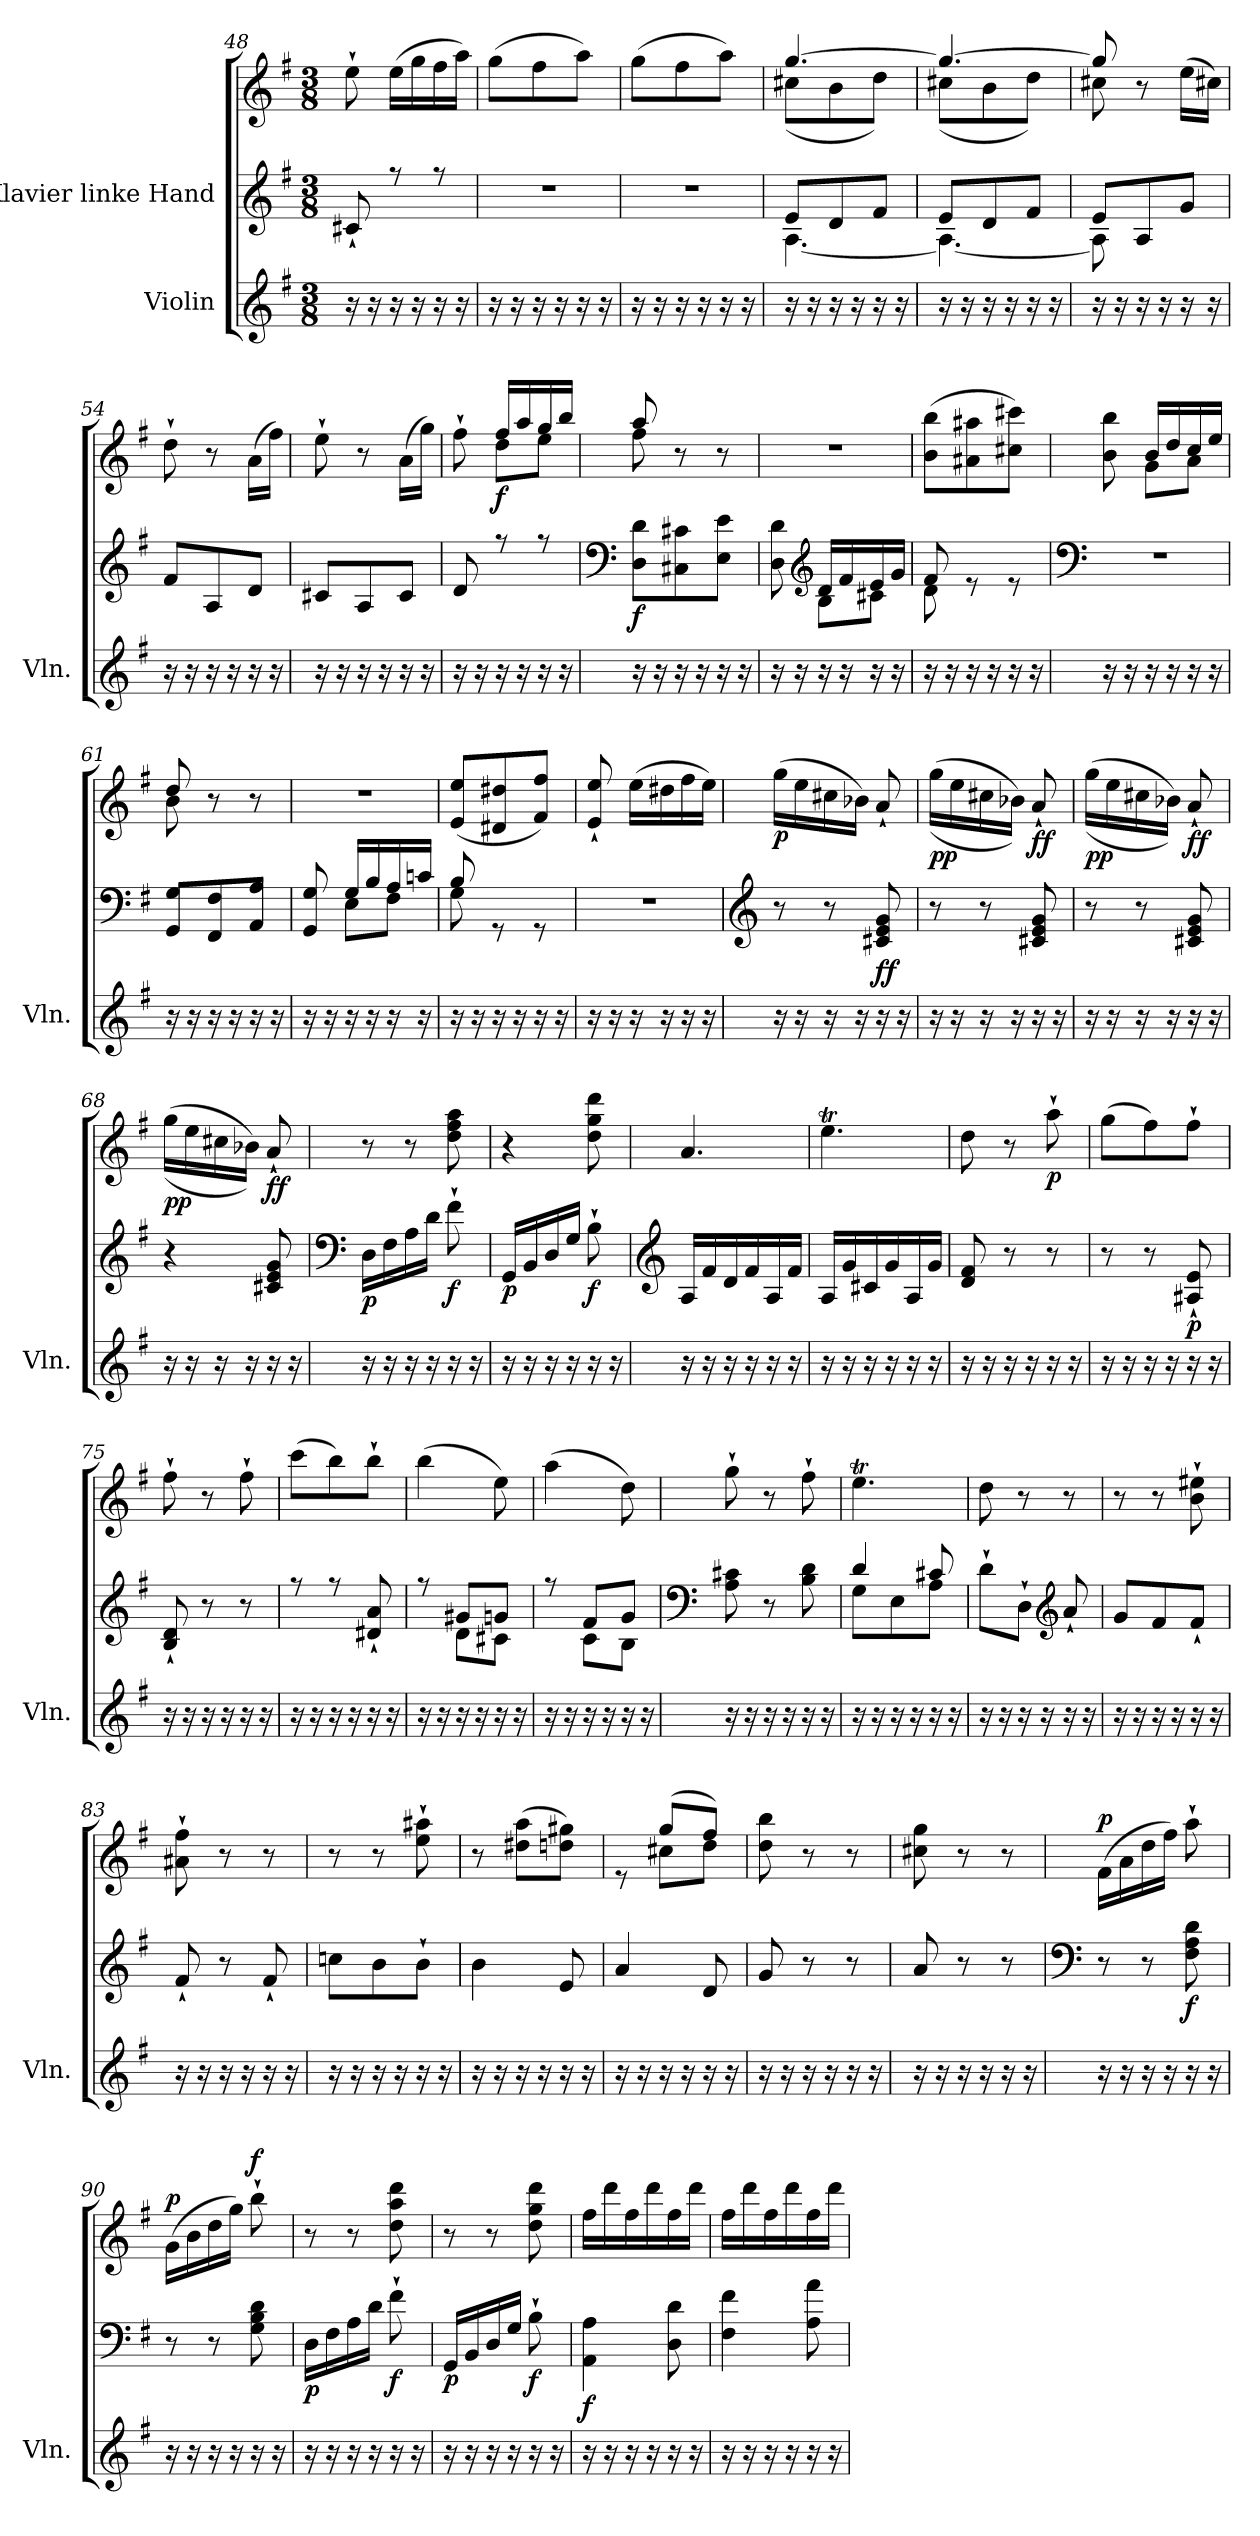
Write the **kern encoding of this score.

**kern	**kern	**kern	**dynam
*part2	*part1	*part1	*part1
*staff3	*staff2	*staff1	*staff1/2
*I"Violin	*I"Klavier linke Hand	*	*
*I'Vln.	*	*	*
*clefG2	*clefG2	*clefG2	*
*k[f#]	*k[f#]	*k[f#]	*
*M3/8	*M3/8	*M3/8	*
=48	=48	=48	=48
*	*^	*	*
16r	4.ryy	8c#X`/	8ee`\	.
16r	.	.	.	.
16r	.	8rff	(>16ee\LL	.
16r	.	.	16gg\	.
16r	.	8rff	16ff#\	.
16r	.	.	16aa\JJ)	.
*	*v	*v	*	*
=49	=49	=49	=49
16r	4.r	(>8gg\L	.
16r	.	.	.
16r	.	8ff#\	.
16r	.	.	.
16r	.	8aa\J)	.
16r	.	.	.
!!LO:LB:g=z
=50	=50	=50	=50
16r	4.r	(>8gg\L	.
16r	.	.	.
16r	.	8ff#\	.
16r	.	.	.
16r	.	8aa\J)	.
16r	.	.	.
=51	=51	=51	=51
*	*^	*^	*
16r	8e/L	[4.A\	[4.gg/	(<8cc#X\L	.
16r	.	.	.	.	.
16r	8d/	.	.	8b\	.
16r	.	.	.	.	.
16r	8f#/J	.	.	8dd\J)	.
16r	.	.	.	.	.
=52	=52	=52	=52	=52	=52
16r	8e/L	4.A\_	4.gg/_	(<8cc#X\L	.
16r	.	.	.	.	.
16r	8d/	.	.	8b\	.
16r	.	.	.	.	.
16r	8f#/J	.	.	8dd\J)	.
16r	.	.	.	.	.
=53	=53	=53	=53	=53	=53
16r	8e/L	8A\]	8gg/]	8cc#X\	.
16r	.	.	.	.	.
16r	8A/	4ryy	8r	4ryy	.
16r	.	.	.	.	.
16r	8g/J	.	(>16ee\LL	.	.
16r	.	.	16cc#X\JJ)	.	.
*	*	*	*v	*v	*
=54	=54	=54	=54	=54
16r	4.ryy	8f#/L	8dd`\	.
16r	.	.	.	.
16r	.	8A/	8r	.
16r	.	.	.	.
16r	.	8d/J	(>16a\LL	.
16r	.	.	16ff#\JJ)	.
=55	=55	=55	=55	=55
16r	4.ryy	8c#X/L	8ee`\	.
16r	.	.	.	.
16r	.	8A/	8r	.
16r	.	.	.	.
16r	.	8c#/J	(>16a\LL	.
16r	.	.	16gg\JJ)	.
=56	=56	=56	=56	=56
*	*	*	*^	*
16r	4.ryy	8d/	8ff#`\	8ryy	.
16r	.	.	.	.	.
!	!	!	!	!	!LO:DY:b
16r	.	8rff	16ff#/LL	8dd\L	f
16r	.	.	16aa/	.	.
16r	.	8rff	16gg/	8ee\J	.
16r	.	.	16bb/JJ	.	.
*	*v	*v	*	*	*
!!LO:LB:g=z	!!
=57	=57	=57	=57	=57
*	*clefF4	*	*	*
!	!	!	!	!LO:DY:b=2
16r	8D\ 8d\L	8aa/	8ff#\	f
16r	.	.	.	.
16r	8C#X\ 8c#X\	8r	4ryy	.
16r	.	.	.	.
16r	8E\ 8e\J	8r	.	.
16r	.	.	.	.
*	*	*v	*v	*
=58	=58	=58	=58
*	*^	*	*
16r	8D\ 8d\	8ryy	4.r	.
16r	.	.	.	.
*	*clefG2	*	*	*
16r	16d/LL	8B\L	.	.
16r	16f#/	.	.	.
16r	16e/	8c#X\J	.	.
16r	16g/JJ	.	.	.
=59	=59	=59	=59	=59
16r	8f#/	8d\	(>8b\ 8bb\L	.
16r	.	.	.	.
16r	8re	4ryy	8a#X\ 8aa#X\	.
16r	.	.	.	.
16r	8re	.	8cc#X\ 8ccc#X\J)	.
16r	.	.	.	.
*	*v	*v	*	*
=60	=60	=60	=60
*	*clefF4	*	*
*	*	*^	*
16r	4.r	8b\ 8bb\	8ryy	.
16r	.	.	.	.
16r	.	16b/LL	8g\L	.
16r	.	16dd/	.	.
16r	.	16cc/	8a\J	.
16r	.	16ee/JJ	.	.
=61	=61	=61	=61	=61
*	*^	*	*	*
16r	4.ryy	8GG/ 8G/L	8dd/	8b\	.
16r	.	.	.	.	.
16r	.	8FF#/ 8F#/	8r	4ryy	.
16r	.	.	.	.	.
16r	.	8AA/ 8A/J	8r	.	.
16r	.	.	.	.	.
*	*	*	*v	*v	*
=62	=62	=62	=62	=62
16r	8ryy	8GG/ 8G/	4.r	.
16r	.	.	.	.
16r	16G/LL	8E\L	.	.
16r	16B/	.	.	.
16r	16A/	8F#\J	.	.
16r	16cn/JJ	.	.	.
=63	=63	=63	=63	=63
*	*	*	*^	*
16r	8B/	8G\	4.ryy	(<8e/ 8ee/L	.
16r	.	.	.	.	.
16r	8rGG	4ryy	.	8d#X/ 8dd#X/	.
16r	.	.	.	.	.
16r	8rGG	.	.	8f#/ 8ff#/J)	.
16r	.	.	.	.	.
*	*v	*v	*	*	*
*	*	*v	*v	*
!!LO:LB:g=z
=64	=64	=64	=64
16r	4.r	8e/` 8ee/`	.
16r	.	.	.
16r	.	(>16ee\LL	.
16r	.	16dd#X\	.
16r	.	16ff#\	.
16r	.	16ee\JJ)	.
=65	=65	=65	=65
*	*clefG2	*	*
!	!	!	!LO:DY:b
16r	8r	(>16gg\LL	p
16r	.	16ee\	.
16r	8r	16cc#X\	.
16r	.	16b-X\JJ)	.
!	!	!	!LO:DY:b=2
!	!	!	!LO:DY:n=1:b
16r	8c#X/ 8e/ 8g/	8a`/	f f
16r	.	.	.
=66	=66	=66	=66
!	!	!	!LO:DY:b
!	!	!	!LO:DY:n=1:b
16r	8r	(>(>16gg\LL	p p
16r	.	16ee\	.
16r	8r	16cc#X\	.
16r	.	16b-X\JJ))	.
!	!	!	!LO:DY:n=2:b
!	!	!	!LO:DY:n=3:b
16r	8c#X/ 8e/ 8g/	8a`/	f f
16r	.	.	.
=67	=67	=67	=67
!	!	!	!LO:DY:b
!	!	!	!LO:DY:n=1:b
16r	8r	(>(>16gg\LL	p p
16r	.	16ee\	.
16r	8r	16cc#X\	.
16r	.	16b-X\JJ))	.
!	!	!	!LO:DY:n=2:b
!	!	!	!LO:DY:n=3:b
16r	8c#X/ 8e/ 8g/	8a`/	f f
16r	.	.	.
=68	=68	=68	=68
!	!	!	!LO:DY:b
!	!	!	!LO:DY:n=1:b
16r	4r	(>(>16gg\LL	p p
16r	.	16ee\	.
16r	.	16cc#X\	.
16r	.	16b-X\JJ))	.
!	!	!	!LO:DY:n=2:b
!	!	!	!LO:DY:n=3:b
16r	8c#X/ 8e/ 8g/	8a`/	f f
16r	.	.	.
=69	=69	=69	=69
*	*clefF4	*	*
!	!	!	!LO:DY:b=2
16r	16D\LL	8r	p
16r	16F#\	.	.
16r	16A\	8r	.
16r	16d\JJ	.	.
!	!	!	!LO:DY:b=2
16r	8f#`\	8dd\ 8ff#\ 8aa\	f
16r	.	.	.
!!LO:PB:g=z
=70	=70	=70	=70
!	!	!	!LO:DY:b=2
16r	16GG/LL	4r	p
16r	16BB/	.	.
16r	16D/	.	.
16r	16G/JJ	.	.
!	!	!	!LO:DY:b=2
16r	8B`\	8dd\ 8gg\ 8ddd\	f
16r	.	.	.
=71	=71	=71	=71
*	*clefG2	*	*
16r	16A/LL	4.a/	.
16r	16f#/	.	.
16r	16d/	.	.
16r	16f#/	.	.
16r	16A/	.	.
16r	16f#/JJ	.	.
=72	=72	=72	=72
16r	16A/LL	4.eeT\	.
16r	16g/	.	.
16r	16c#X/	.	.
16r	16g/	.	.
16r	16A/	.	.
16r	16g/JJ	.	.
=73	=73	=73	=73
16r	8d/ 8f#/	8dd\	.
16r	.	.	.
16r	8r	8r	.
16r	.	.	.
!	!	!	!LO:DY:b
16r	8r	8aa`\	p
16r	.	.	.
=74	=74	=74	=74
16r	8r	(>8gg\L	.
16r	.	.	.
16r	8r	8ff#\)	.
16r	.	.	.
!	!	!	!LO:DY:b=2
16r	8A#X/` 8e/`	8ff#`\J	p
16r	.	.	.
=75	=75	=75	=75
16r	8B/` 8d/`	8ff#`\	.
16r	.	.	.
16r	8r	8r	.
16r	.	.	.
16r	8r	8ff#`\	.
16r	.	.	.
!!LO:LB:g=z
=76	=76	=76	=76
*	*^	*	*
16r	4.ryy	8rff	(>8ccc\L	.
16r	.	.	.	.
16r	.	8rff	8bb\)	.
16r	.	.	.	.
16r	.	8d#X/` 8a/`	8bb`\J	.
16r	.	.	.	.
=77	=77	=77	=77	=77
16r	8ryy	8rff	(>4bb\	.
16r	.	.	.	.
16r	8g#X/L	8d\L	.	.
16r	.	.	.	.
16r	8gn/J	8c#X\J	8ee\)	.
16r	.	.	.	.
=78	=78	=78	=78	=78
16r	8ryy	8rff	(>4aa\	.
16r	.	.	.	.
16r	8f#/L	8c\L	.	.
16r	.	.	.	.
16r	8g/J	8B\J	8dd\)	.
16r	.	.	.	.
*	*v	*v	*	*
=79	=79	=79	=79
*	*clefF4	*	*
16r	8A\ 8c#X\	8gg`\	.
16r	.	.	.
16r	8r	8r	.
16r	.	.	.
16r	8B\ 8d\	8ff#`\	.
16r	.	.	.
=80	=80	=80	=80
*	*^	*	*
16r	4d/	8G\L	4.eeT\	.
16r	.	.	.	.
16r	.	8E\	.	.
16r	.	.	.	.
16r	8c#X/	8A\J	.	.
16r	.	.	.	.
=81	=81	=81	=81	=81
16r	8d`\L	4ryy	8dd\	.
16r	.	.	.	.
16r	8D`\J	.	8r	.
16r	.	.	.	.
*	*clefG2	*	*	*
16r	8ryy	8a`/	8r	.
16r	.	.	.	.
=82	=82	=82	=82	=82
16r	4.ryy	8g/L	8r	.
16r	.	.	.	.
16r	.	8f#/	8r	.
16r	.	.	.	.
16r	.	8f#`/J	8b\` 8ee#X\`	.
16r	.	.	.	.
*	*v	*v	*	*
!!LO:LB:g=z
=83	=83	=83	=83
16r	8f#`/	8a#X\` 8ff#\`	.
16r	.	.	.
16r	8r	8r	.
16r	.	.	.
16r	8f#`/	8r	.
16r	.	.	.
=84	=84	=84	=84
16r	8ccn\L	8r	.
16r	.	.	.
16r	8b\	8r	.
16r	.	.	.
16r	8b`\J	8ee\` 8aa#X\`	.
16r	.	.	.
=85	=85	=85	=85
16r	4b\	8r	.
16r	.	.	.
16r	.	(>8dd#X\ 8aa\L	.
16r	.	.	.
16r	8e/	8ddn\ 8gg#X\J)	.
16r	.	.	.
=86	=86	=86	=86
*	*	*^	*
16r	4a/	8re	8ryy	.
16r	.	.	.	.
16r	.	(>8gg/L	8cc#X\L	.
16r	.	.	.	.
16r	8d/	8ff#/J)	8dd\J	.
16r	.	.	.	.
*	*	*v	*v	*
=87	=87	=87	=87
16r	8g/	8dd\ 8bb\	.
16r	.	.	.
16r	8r	8r	.
16r	.	.	.
16r	8r	8r	.
16r	.	.	.
=88	=88	=88	=88
16r	8a/	8cc#X\ 8gg\	.
16r	.	.	.
16r	8r	8r	.
16r	.	.	.
16r	8r	8r	.
16r	.	.	.
=89	=89	=89	=89
*	*clefF4	*	*
!	!	!	!LO:DY:a
16r	8r	(>16f#\LL	p
16r	.	16a\	.
16r	8r	16dd\	.
16r	.	16ff#\JJ)	.
!	!	!	!LO:DY:b=2
16r	8F#\ 8A\ 8d\	8aa`\	f
16r	.	.	.
!!LO:LB:g=z
=90	=90	=90	=90
!	!	!	!LO:DY:a
16r	8r	(>16g\LL	p
16r	.	16b\	.
16r	8r	16dd\	.
16r	.	16gg\JJ)	.
!	!	!	!LO:DY:a
16r	8G\ 8B\ 8d\	8bb`\	f
16r	.	.	.
=91	=91	=91	=91
!	!	!	!LO:DY:b=2
16r	16D\LL	8r	p
16r	16F#\	.	.
16r	16A\	8r	.
16r	16d\JJ	.	.
!	!	!	!LO:DY:b=2
16r	8f#`\	8dd\ 8aa\ 8ddd\	f
16r	.	.	.
=92	=92	=92	=92
!	!	!	!LO:DY:b=2
16r	16GG/LL	8r	p
16r	16BB/	.	.
16r	16D/	8r	.
16r	16G/JJ	.	.
!	!	!	!LO:DY:b=2
16r	8B`\	8dd\ 8gg\ 8ddd\	f
16r	.	.	.
=93	=93	=93	=93
!	!	!	!LO:DY:b=2
16r	4AA\ 4A\	16ff#\LL	f
16r	.	16ddd\	.
16r	.	16ff#\	.
16r	.	16ddd\	.
16r	8D\ 8d\	16ff#\	.
16r	.	16ddd\JJ	.
=94	=94	=94	=94
16r	4F#\ 4f#\	16ff#\LL	.
16r	.	16ddd\	.
16r	.	16ff#\	.
16r	.	16ddd\	.
16r	8A\ 8a\	16ff#\	.
16r	.	16ddd\JJ	.
=	=	=	=
*-	*-	*-	*-
